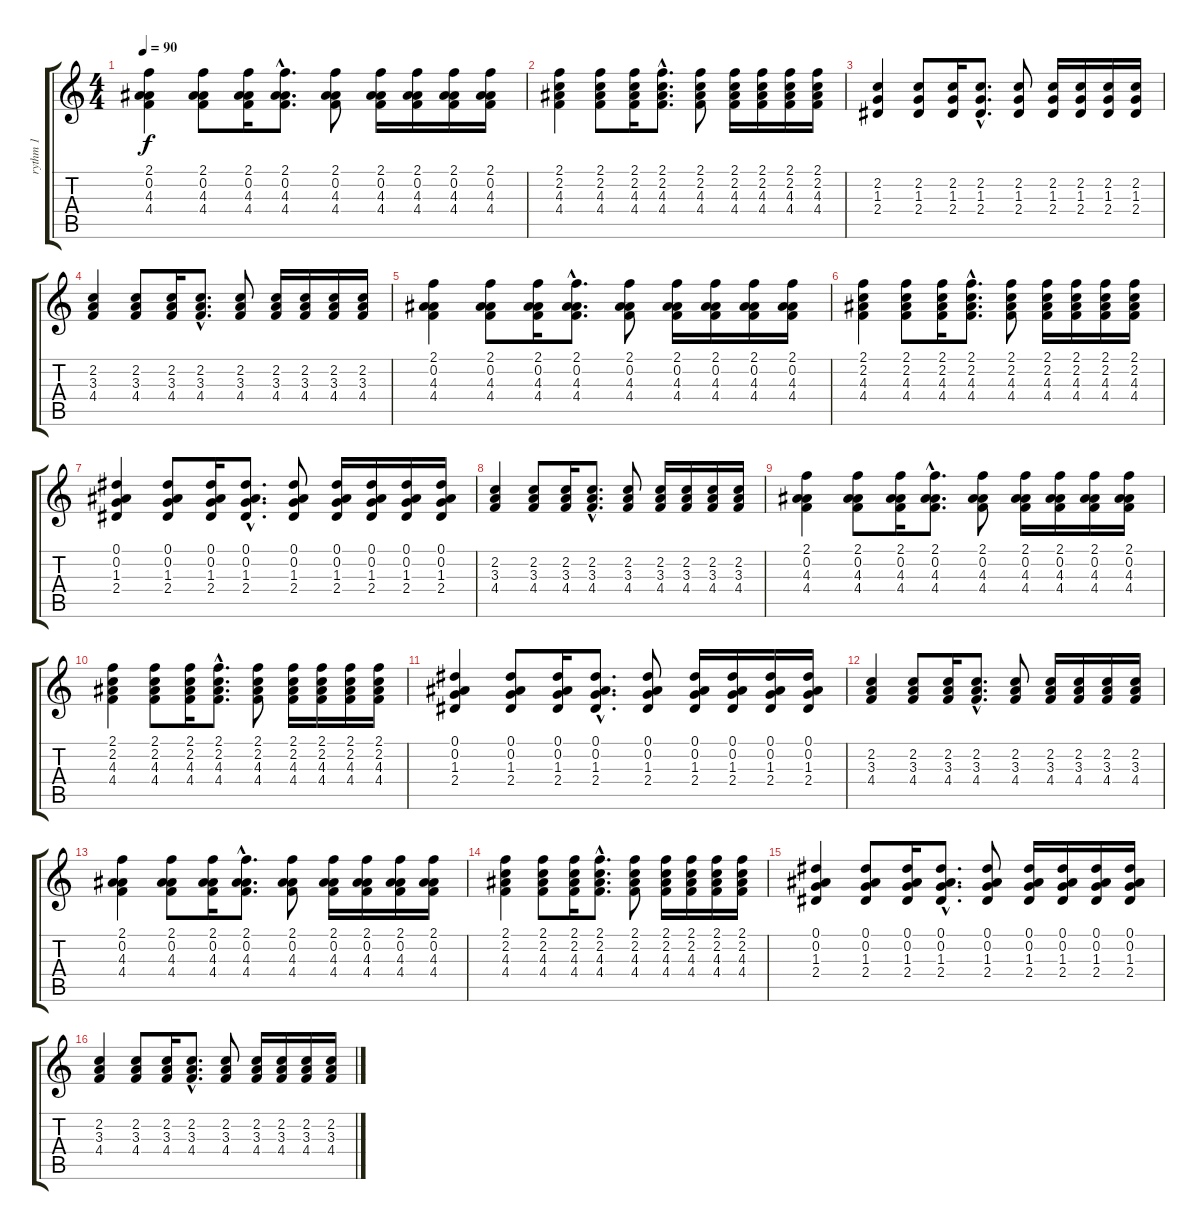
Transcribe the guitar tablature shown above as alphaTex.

\track ("rythm 1" "rythm 1") {instrument distortionguitar}
\staff {score tabs}
\tuning (Eb4 Bb3 Gb3 Db3 Ab2 Eb2) {hide}
\ts (4 4)
\tempo 90
\clef g2
\ks c
(2.1 0.2 4.3 4.4).4{dy f} (2.1 0.2 4.3 4.4).8 (2.1 0.2 4.3 4.4).16 (2.1{hac} 0.2{hac} 4.3{hac} 4.4{hac}).8{d} (2.1 0.2 4.3 4.4).8 (2.1 0.2 4.3 4.4).16 (2.1 0.2 4.3 4.4).16 (2.1 0.2 4.3 4.4).16 (2.1 0.2 4.3 4.4).16 |
(2.1 2.2 4.3 4.4).4 (2.1 2.2 4.3 4.4).8 (2.1 2.2 4.3 4.4).16 (2.1{hac} 2.2{hac} 4.3{hac} 4.4{hac}).8{d} (2.1 2.2 4.3 4.4).8 (2.1 2.2 4.3 4.4).16 (2.1 2.2 4.3 4.4).16 (2.1 2.2 4.3 4.4).16 (2.1 2.2 4.3 4.4).16 |
(2.2 1.3 2.4).4 (2.2 1.3 2.4).8 (2.2 1.3 2.4).16 (2.2{hac} 1.3{hac} 2.4{hac}).8{d} (2.2 1.3 2.4).8 (2.2 1.3 2.4).16 (2.2 1.3 2.4).16 (2.2 1.3 2.4).16 (2.2 1.3 2.4).16 |
(2.2 3.3 4.4).4 (2.2 3.3 4.4).8 (2.2 3.3 4.4).16 (2.2{hac} 3.3{hac} 4.4{hac}).8{d} (2.2 3.3 4.4).8 (2.2 3.3 4.4).16 (2.2 3.3 4.4).16 (2.2 3.3 4.4).16 (2.2 3.3 4.4).16 |
(2.1 0.2 4.3 4.4).4 (2.1 0.2 4.3 4.4).8 (2.1 0.2 4.3 4.4).16 (2.1{hac} 0.2{hac} 4.3{hac} 4.4{hac}).8{d} (2.1 0.2 4.3 4.4).8 (2.1 0.2 4.3 4.4).16 (2.1 0.2 4.3 4.4).16 (2.1 0.2 4.3 4.4).16 (2.1 0.2 4.3 4.4).16 |
(2.1 2.2 4.3 4.4).4 (2.1 2.2 4.3 4.4).8 (2.1 2.2 4.3 4.4).16 (2.1{hac} 2.2{hac} 4.3{hac} 4.4{hac}).8{d} (2.1 2.2 4.3 4.4).8 (2.1 2.2 4.3 4.4).16 (2.1 2.2 4.3 4.4).16 (2.1 2.2 4.3 4.4).16 (2.1 2.2 4.3 4.4).16 |
(0.1 0.2 1.3 2.4).4 (0.1 0.2 1.3 2.4).8 (0.1 0.2 1.3 2.4).16 (0.1{hac} 0.2{hac} 1.3{hac} 2.4{hac}).8{d} (0.1 0.2 1.3 2.4).8 (0.1 0.2 1.3 2.4).16 (0.1 0.2 1.3 2.4).16 (0.1 0.2 1.3 2.4).16 (0.1 0.2 1.3 2.4).16 |
(2.2 3.3 4.4).4 (2.2 3.3 4.4).8 (2.2 3.3 4.4).16 (2.2{hac} 3.3{hac} 4.4{hac}).8{d} (2.2 3.3 4.4).8 (2.2 3.3 4.4).16 (2.2 3.3 4.4).16 (2.2 3.3 4.4).16 (2.2 3.3 4.4).16 |
(2.1 0.2 4.3 4.4).4 (2.1 0.2 4.3 4.4).8 (2.1 0.2 4.3 4.4).16 (2.1{hac} 0.2{hac} 4.3{hac} 4.4{hac}).8{d} (2.1 0.2 4.3 4.4).8 (2.1 0.2 4.3 4.4).16 (2.1 0.2 4.3 4.4).16 (2.1 0.2 4.3 4.4).16 (2.1 0.2 4.3 4.4).16 |
(2.1 2.2 4.3 4.4).4 (2.1 2.2 4.3 4.4).8 (2.1 2.2 4.3 4.4).16 (2.1{hac} 2.2{hac} 4.3{hac} 4.4{hac}).8{d} (2.1 2.2 4.3 4.4).8 (2.1 2.2 4.3 4.4).16 (2.1 2.2 4.3 4.4).16 (2.1 2.2 4.3 4.4).16 (2.1 2.2 4.3 4.4).16 |
(0.1 0.2 1.3 2.4).4 (0.1 0.2 1.3 2.4).8 (0.1 0.2 1.3 2.4).16 (0.1{hac} 0.2{hac} 1.3{hac} 2.4{hac}).8{d} (0.1 0.2 1.3 2.4).8 (0.1 0.2 1.3 2.4).16 (0.1 0.2 1.3 2.4).16 (0.1 0.2 1.3 2.4).16 (0.1 0.2 1.3 2.4).16 |
(2.2 3.3 4.4).4 (2.2 3.3 4.4).8 (2.2 3.3 4.4).16 (2.2{hac} 3.3{hac} 4.4{hac}).8{d} (2.2 3.3 4.4).8 (2.2 3.3 4.4).16 (2.2 3.3 4.4).16 (2.2 3.3 4.4).16 (2.2 3.3 4.4).16 |
(2.1 0.2 4.3 4.4).4 (2.1 0.2 4.3 4.4).8 (2.1 0.2 4.3 4.4).16 (2.1{hac} 0.2{hac} 4.3{hac} 4.4{hac}).8{d} (2.1 0.2 4.3 4.4).8 (2.1 0.2 4.3 4.4).16 (2.1 0.2 4.3 4.4).16 (2.1 0.2 4.3 4.4).16 (2.1 0.2 4.3 4.4).16 |
(2.1 2.2 4.3 4.4).4 (2.1 2.2 4.3 4.4).8 (2.1 2.2 4.3 4.4).16 (2.1{hac} 2.2{hac} 4.3{hac} 4.4{hac}).8{d} (2.1 2.2 4.3 4.4).8 (2.1 2.2 4.3 4.4).16 (2.1 2.2 4.3 4.4).16 (2.1 2.2 4.3 4.4).16 (2.1 2.2 4.3 4.4).16 |
(0.1 0.2 1.3 2.4).4 (0.1 0.2 1.3 2.4).8 (0.1 0.2 1.3 2.4).16 (0.1{hac} 0.2{hac} 1.3{hac} 2.4{hac}).8{d} (0.1 0.2 1.3 2.4).8 (0.1 0.2 1.3 2.4).16 (0.1 0.2 1.3 2.4).16 (0.1 0.2 1.3 2.4).16 (0.1 0.2 1.3 2.4).16 |
(2.2 3.3 4.4).4 (2.2 3.3 4.4).8 (2.2 3.3 4.4).16 (2.2{hac} 3.3{hac} 4.4{hac}).8{d} (2.2 3.3 4.4).8 (2.2 3.3 4.4).16 (2.2 3.3 4.4).16 (2.2 3.3 4.4).16 (2.2 3.3 4.4).16
